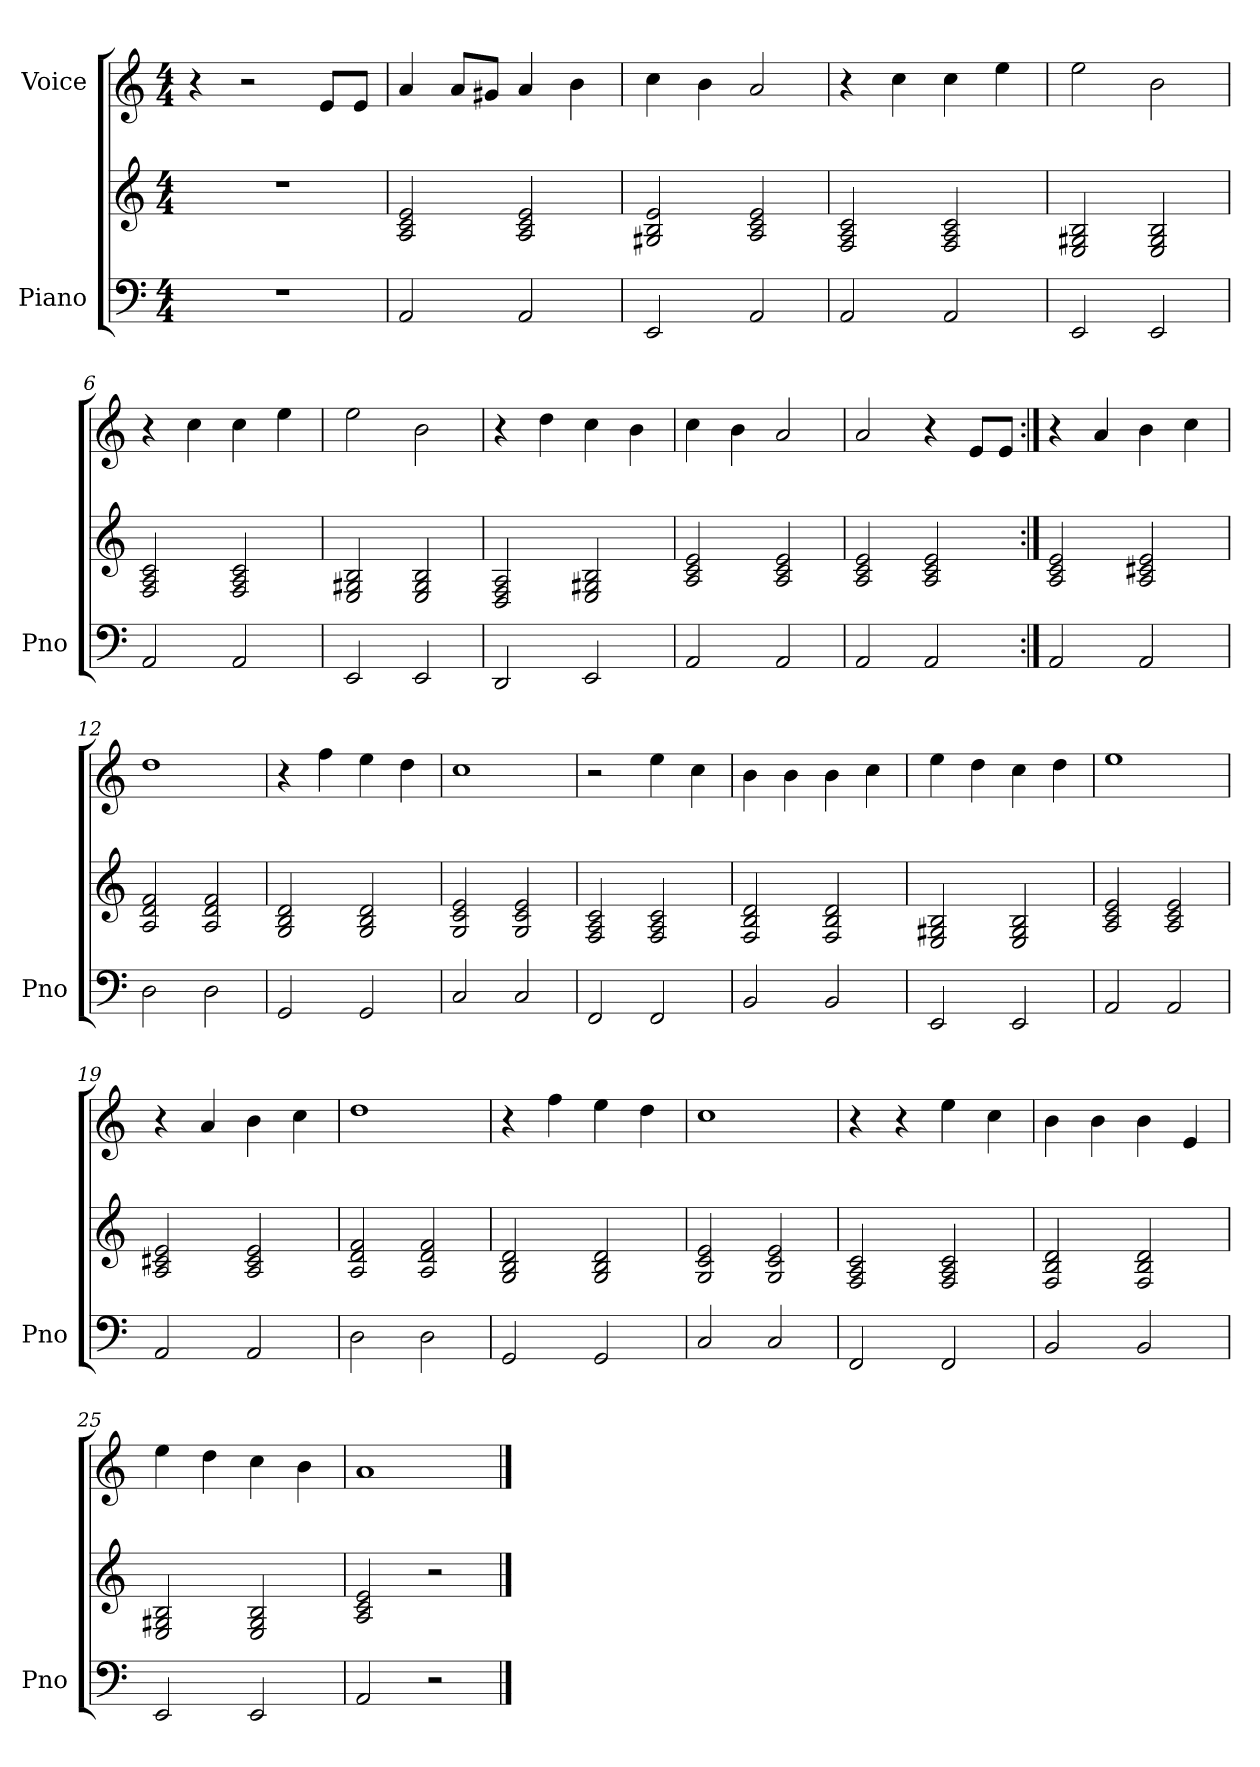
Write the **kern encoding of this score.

**kern	**kern	**kern
*part2	*part2	*part1
*staff3	*staff2	*staff1
*I"Piano	*	*I"Voice
*I'Pno	*	*
*clefF4	*clefG2	*clefG2
*k[]	*k[]	*k[]
*M4/4	*M4/4	*M4/4
=1	=1	=1
1r	1r	4r
.	.	2r
.	.	8e/L
.	.	8e/J
=2	=2	=2
2AA/	2A/ 2c/ 2e/	4a/
.	.	8a/L
.	.	8g#X/J
2AA/	2A/ 2c/ 2e/	4a/
.	.	4b\
=3	=3	=3
2EE/	2G#X/ 2B/ 2e/	4cc\
.	.	4b\
2AA/	2A/ 2c/ 2e/	2a/
=4	=4	=4
2AA/	2F/ 2A/ 2c/	4r
.	.	4cc\
2AA/	2F/ 2A/ 2c/	4cc\
.	.	4ee\
=5	=5	=5
2EE/	2E/ 2G#X/ 2B/	2ee\
2EE/	2E/ 2G#/ 2B/	2b\
=6	=6	=6
2AA/	2F/ 2A/ 2c/	4r
.	.	4cc\
2AA/	2F/ 2A/ 2c/	4cc\
.	.	4ee\
=7	=7	=7
2EE/	2E/ 2G#X/ 2B/	2ee\
2EE/	2E/ 2G#/ 2B/	2b\
=8	=8	=8
2DD/	2D/ 2F/ 2A/	4r
.	.	4dd\
2EE/	2E/ 2G#X/ 2B/	4cc\
.	.	4b\
=9	=9	=9
2AA/	2A/ 2c/ 2e/	4cc\
.	.	4b\
2AA/	2A/ 2c/ 2e/	2a/
!!LO:LB:g=z
=10	=10	=10
2AA/	2A/ 2c/ 2e/	2a/
2AA/	2A/ 2c/ 2e/	4r
.	.	8e/L
.	.	8e/J
=11:|!	=11:|!	=11:|!
2AA/	2A/ 2c/ 2e/	4r
.	.	4a/
2AA/	2A/ 2c#X/ 2e/	4b\
.	.	4cc\
=12	=12	=12
2D\	2A/ 2d/ 2f/	1dd
2D\	2A/ 2d/ 2f/	.
=13	=13	=13
2GG/	2G/ 2B/ 2d/	4r
.	.	4ff\
2GG/	2G/ 2B/ 2d/	4ee\
.	.	4dd\
=14	=14	=14
2C/	2G/ 2c/ 2e/	1cc
2C/	2G/ 2c/ 2e/	.
=15	=15	=15
2FF/	2F/ 2A/ 2c/	2r
2FF/	2F/ 2A/ 2c/	4ee\
.	.	4cc\
=16	=16	=16
2BB/	2F/ 2B/ 2d/	4b\
.	.	4b\
2BB/	2F/ 2B/ 2d/	4b\
.	.	4cc\
=17	=17	=17
2EE/	2E/ 2G#X/ 2B/	4ee\
.	.	4dd\
2EE/	2E/ 2G#/ 2B/	4cc\
.	.	4dd\
=18	=18	=18
2AA/	2A/ 2c/ 2e/	1ee
2AA/	2A/ 2c/ 2e/	.
=19	=19	=19
2AA/	2A/ 2c#X/ 2e/	4r
.	.	4a/
2AA/	2A/ 2c#/ 2e/	4b\
.	.	4cc\
!!LO:LB:g=z
=20	=20	=20
2D\	2A/ 2d/ 2f/	1dd
2D\	2A/ 2d/ 2f/	.
=21	=21	=21
2GG/	2G/ 2B/ 2d/	4r
.	.	4ff\
2GG/	2G/ 2B/ 2d/	4ee\
.	.	4dd\
=22	=22	=22
2C/	2G/ 2c/ 2e/	1cc
2C/	2G/ 2c/ 2e/	.
=23	=23	=23
2FF/	2F/ 2A/ 2c/	4r
.	.	4r
2FF/	2F/ 2A/ 2c/	4ee\
.	.	4cc\
=24	=24	=24
2BB/	2F/ 2B/ 2d/	4b\
.	.	4b\
2BB/	2F/ 2B/ 2d/	4b\
.	.	4e/
=25	=25	=25
2EE/	2E/ 2G#X/ 2B/	4ee\
.	.	4dd\
2EE/	2E/ 2G#/ 2B/	4cc\
.	.	4b\
=26	=26	=26
2AA/	2A/ 2c/ 2e/	1a
2r	2r	.
==	==	==
*-	*-	*-
